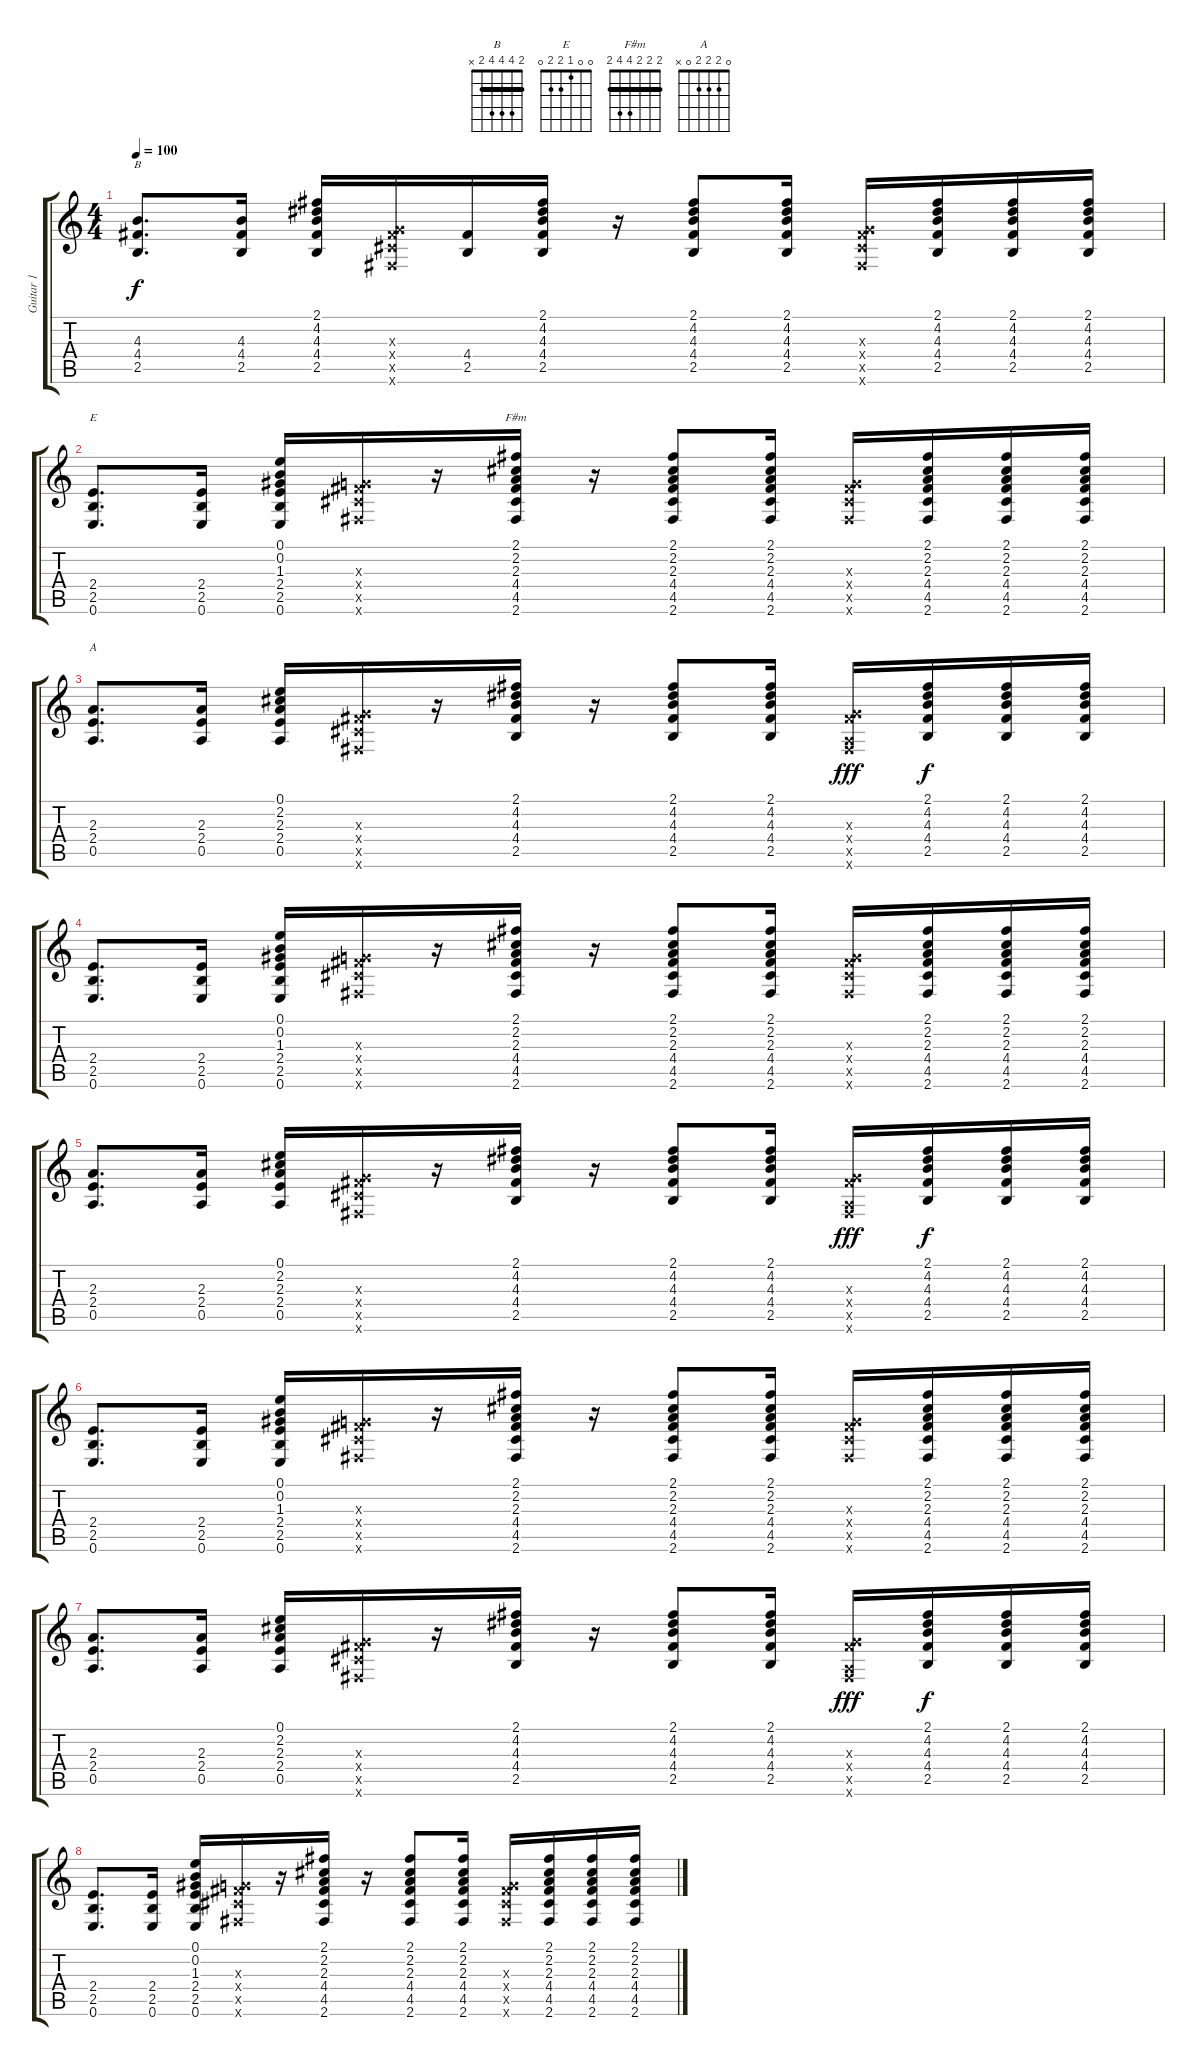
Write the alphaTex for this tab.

\track ("Guitar 1" "Guitar 1") {instrument acousticguitarnylon}
\staff {score tabs}
\tuning (E4 B3 G3 D3 A2 E2) {hide}
\chord ("B" 2 4 4 4 2 x) {barre 2}
\chord ("E" 0 0 1 2 2 0)
\chord ("F#m" 2 2 2 4 4 2) {barre 2}
\chord ("A" 0 2 2 2 0 x)
\ts (4 4)
\tempo 100
\clef g2
\ks c
(4.3 4.4 2.5).8{d ch "B" dy f} (4.3 4.4 2.5).16 (2.1 4.2 4.3 4.4 2.5).16 (0.3{x} 4.4{x} 4.5{x} 2.6{x}).16 (4.4 2.5).16 (2.1 4.2 4.3 4.4 2.5).16 r.16 (2.1 4.2 4.3 4.4 2.5).8 (2.1 4.2 4.3 4.4 2.5).16 (0.3{x} 4.4{x} 4.5{x} 2.6{x}).16 (2.1 4.2 4.3 4.4 2.5).16 (2.1 4.2 4.3 4.4 2.5).16 (2.1 4.2 4.3 4.4 2.5).16 |
(2.4 2.5 0.6).8{d ch "E" volume 10} (2.4 2.5 0.6).16 (0.1 0.2 1.3 2.4 2.5 0.6).16 (0.3{x} 4.4{x} 4.5{x} 2.6{x}).16 r.16 (2.1 2.2 2.3 4.4 4.5 2.6).16{ch "F#m"} r.16 (2.1 2.2 2.3 4.4 4.5 2.6).8 (2.1 2.2 2.3 4.4 4.5 2.6).16 (0.3{x} 4.4{x} 4.5{x} 2.6{x}).16 (2.1 2.2 2.3 4.4 4.5 2.6).16 (2.1 2.2 2.3 4.4 4.5 2.6).16 (2.1 2.2 2.3 4.4 4.5 2.6).16 |
(2.3 2.4 0.5).8{d ch "A"} (2.3 2.4 0.5).16 (0.1 2.2 2.3 2.4 0.5).16 (0.3{x} 4.4{x} 4.5{x} 2.6{x}).16 r.16 (2.1 4.2 4.3 4.4 2.5).16 r.16 (2.1 4.2 4.3 4.4 2.5).8 (2.1 4.2 4.3 4.4 2.5).16 (0.3{x} 4.4{x} 0.5{x} 2.6{x}).16{dy fff} (2.1 4.2 4.3 4.4 2.5).16{dy f} (2.1 4.2 4.3 4.4 2.5).16 (2.1 4.2 4.3 4.4 2.5).16 |
(2.4 2.5 0.6).8{d} (2.4 2.5 0.6).16 (0.1 0.2 1.3 2.4 2.5 0.6).16 (0.3{x} 4.4{x} 4.5{x} 2.6{x}).16 r.16 (2.1 2.2 2.3 4.4 4.5 2.6).16 r.16 (2.1 2.2 2.3 4.4 4.5 2.6).8 (2.1 2.2 2.3 4.4 4.5 2.6).16 (0.3{x} 4.4{x} 4.5{x} 2.6{x}).16 (2.1 2.2 2.3 4.4 4.5 2.6).16 (2.1 2.2 2.3 4.4 4.5 2.6).16 (2.1 2.2 2.3 4.4 4.5 2.6).16 |
(2.3 2.4 0.5).8{d} (2.3 2.4 0.5).16 (0.1 2.2 2.3 2.4 0.5).16 (0.3{x} 4.4{x} 4.5{x} 2.6{x}).16 r.16 (2.1 4.2 4.3 4.4 2.5).16 r.16 (2.1 4.2 4.3 4.4 2.5).8 (2.1 4.2 4.3 4.4 2.5).16 (0.3{x} 4.4{x} 0.5{x} 2.6{x}).16{dy fff} (2.1 4.2 4.3 4.4 2.5).16{dy f} (2.1 4.2 4.3 4.4 2.5).16 (2.1 4.2 4.3 4.4 2.5).16 |
(2.4 2.5 0.6).8{d volume 10} (2.4 2.5 0.6).16 (0.1 0.2 1.3 2.4 2.5 0.6).16 (0.3{x} 4.4{x} 4.5{x} 2.6{x}).16 r.16 (2.1 2.2 2.3 4.4 4.5 2.6).16 r.16 (2.1 2.2 2.3 4.4 4.5 2.6).8 (2.1 2.2 2.3 4.4 4.5 2.6).16 (0.3{x} 4.4{x} 4.5{x} 2.6{x}).16 (2.1 2.2 2.3 4.4 4.5 2.6).16 (2.1 2.2 2.3 4.4 4.5 2.6).16 (2.1 2.2 2.3 4.4 4.5 2.6).16 |
(2.3 2.4 0.5).8{d} (2.3 2.4 0.5).16 (0.1 2.2 2.3 2.4 0.5).16 (0.3{x} 4.4{x} 4.5{x} 2.6{x}).16 r.16 (2.1 4.2 4.3 4.4 2.5).16 r.16 (2.1 4.2 4.3 4.4 2.5).8 (2.1 4.2 4.3 4.4 2.5).16 (0.3{x} 4.4{x} 0.5{x} 2.6{x}).16{dy fff} (2.1 4.2 4.3 4.4 2.5).16{dy f} (2.1 4.2 4.3 4.4 2.5).16 (2.1 4.2 4.3 4.4 2.5).16 |
(2.4 2.5 0.6).8{d} (2.4 2.5 0.6).16 (0.1 0.2 1.3 2.4 2.5 0.6).16 (0.3{x} 4.4{x} 4.5{x} 2.6{x}).16 r.16 (2.1 2.2 2.3 4.4 4.5 2.6).16 r.16 (2.1 2.2 2.3 4.4 4.5 2.6).8 (2.1 2.2 2.3 4.4 4.5 2.6).16 (0.3{x} 4.4{x} 4.5{x} 2.6{x}).16 (2.1 2.2 2.3 4.4 4.5 2.6).16 (2.1 2.2 2.3 4.4 4.5 2.6).16 (2.1 2.2 2.3 4.4 4.5 2.6).16
